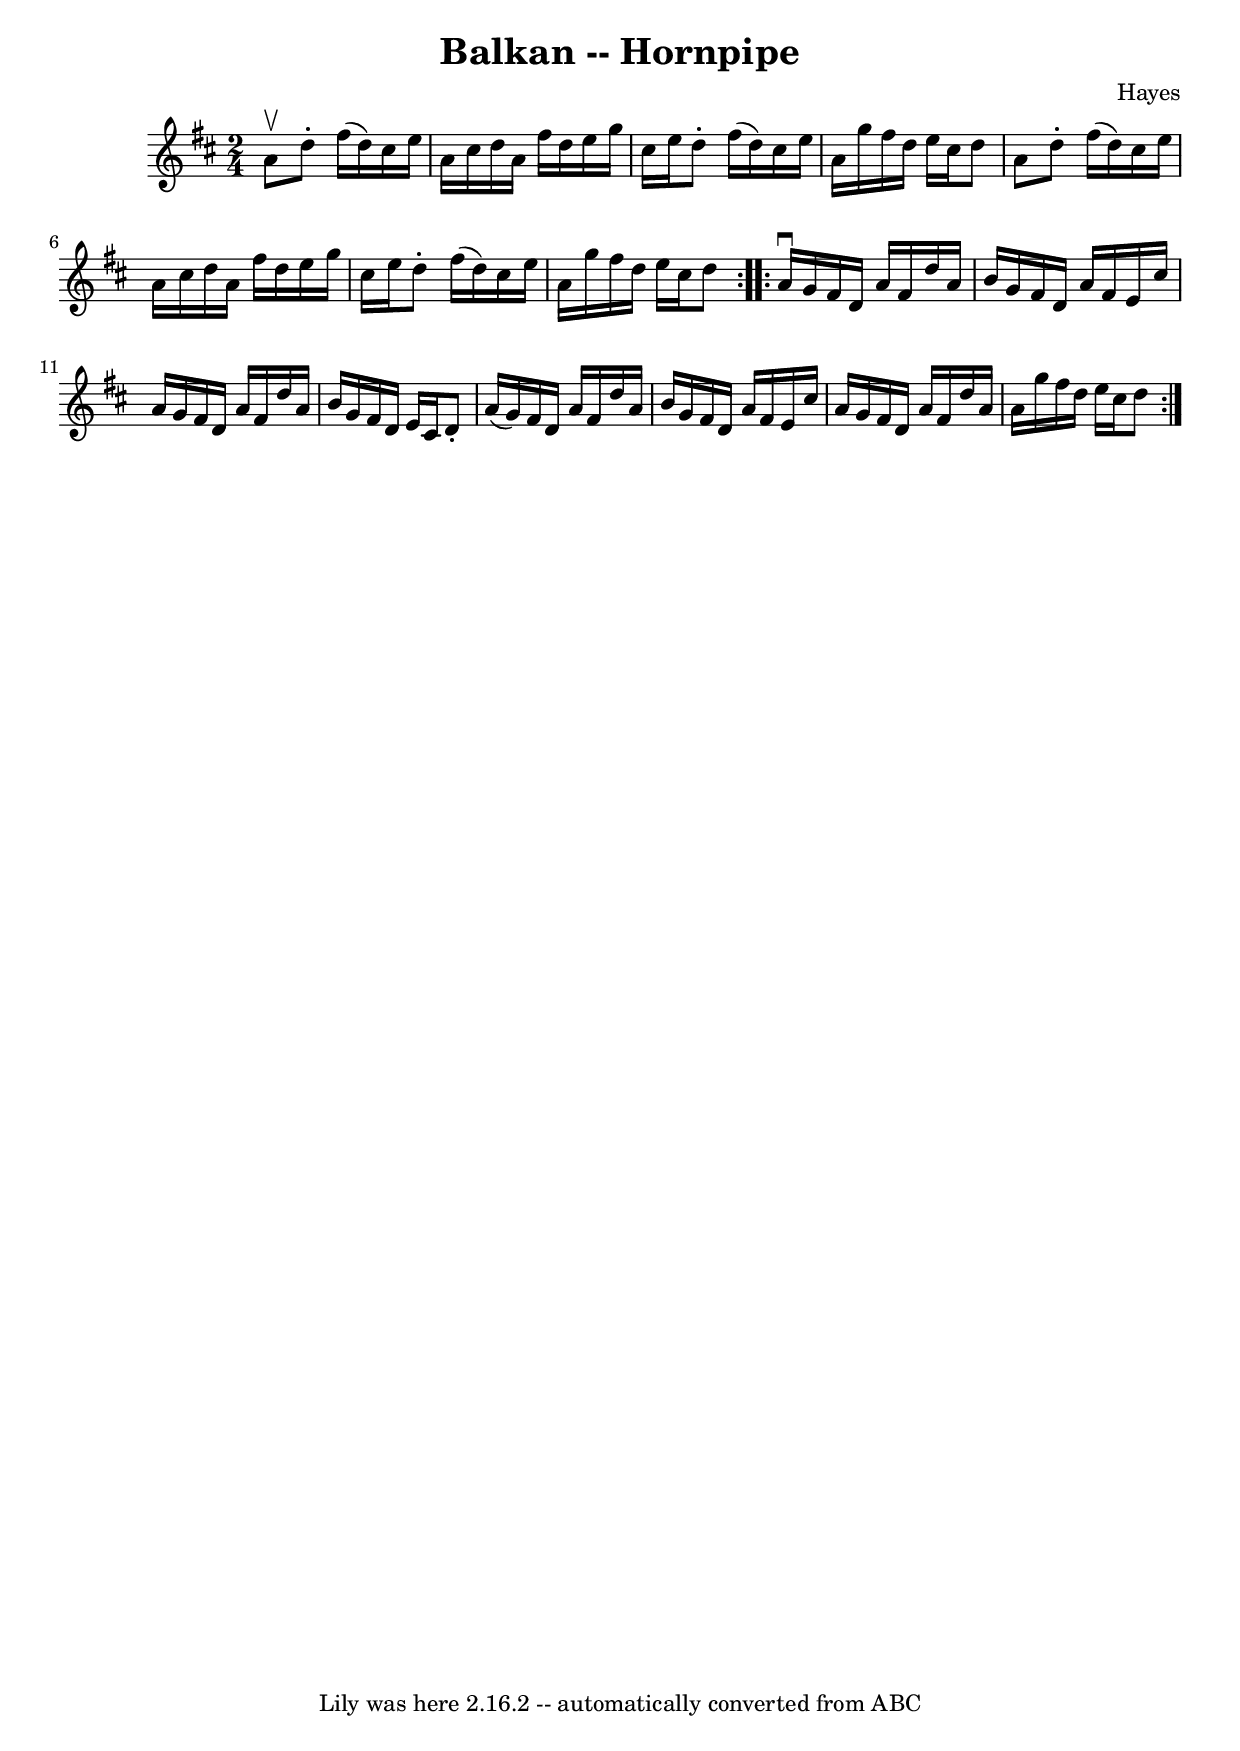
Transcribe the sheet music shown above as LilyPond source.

\version "2.16.2"
\include "Mammoth.ily"
\header {
  %% book = "Cole's 1000 Fiddle Tunes"
  composer = "Hayes"
  crossRefNumber = "1"
  footnotes = ""
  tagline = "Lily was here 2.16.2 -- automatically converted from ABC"
  title = "Balkan -- Hornpipe"

}
voicedefault =  {



  \repeat volta 2 {

    \time 2/4 
    \key d \major
 a'8^\upbow |
    d''8 -. fis''16 (d''16  
    -) cis''16 e''16 a'16 cis''16  |
    d''16 a'16 fis''16   
    d''16 e''16 g''16 cis''16 e''16  |
    d''8 -. fis''16 (
    d''16) cis''16 e''16 a'16 g''16  |
    fis''16 d''16    
    e''16 cis''16 d''8 a'8  |
    d''8 -. fis''16 (d''16)   
    cis''16 e''16 a'16 cis''16  |
    d''16 a'16 fis''16    
    d''16 e''16 g''16 cis''16 e''16  |
    d''8 -. fis''16 (
    d''16) cis''16 e''16 a'16 g''16  |
    fis''16 d''16    
    e''16 cis''16 d''8  
  }     
  \repeat volta 2 {
    a'16^\downbow g'16  
    |
    fis'16 d'16 a'16 fis'16 d''16 a'16 b'16 g'16  
    |
    fis'16 d'16 a'16 fis'16 e'16 cis''16 a'16 g'16  
    |
    fis'16 d'16 a'16 fis'16 d''16 a'16 b'16 g'16  
    |
    fis'16 d'16 e'16 cis'16 d'8 -. a'16 (g'16) 
    |
    fis'16 d'16 a'16 fis'16 d''16 a'16 b'16 g'16  
    |
    fis'16 d'16 a'16 fis'16 e'16 cis''16 a'16 g'16  
    |
    fis'16 d'16 a'16 fis'16 d''16 a'16 a'16 g''16  
    |
    fis''16 d''16 e''16 cis''16 d''8  
  }   

}

\score{
  <<

    \context Staff="default"
    {
      \voicedefault 
      
    }

  >>
  \layout {
    
  }
  \midi {
  }

}
